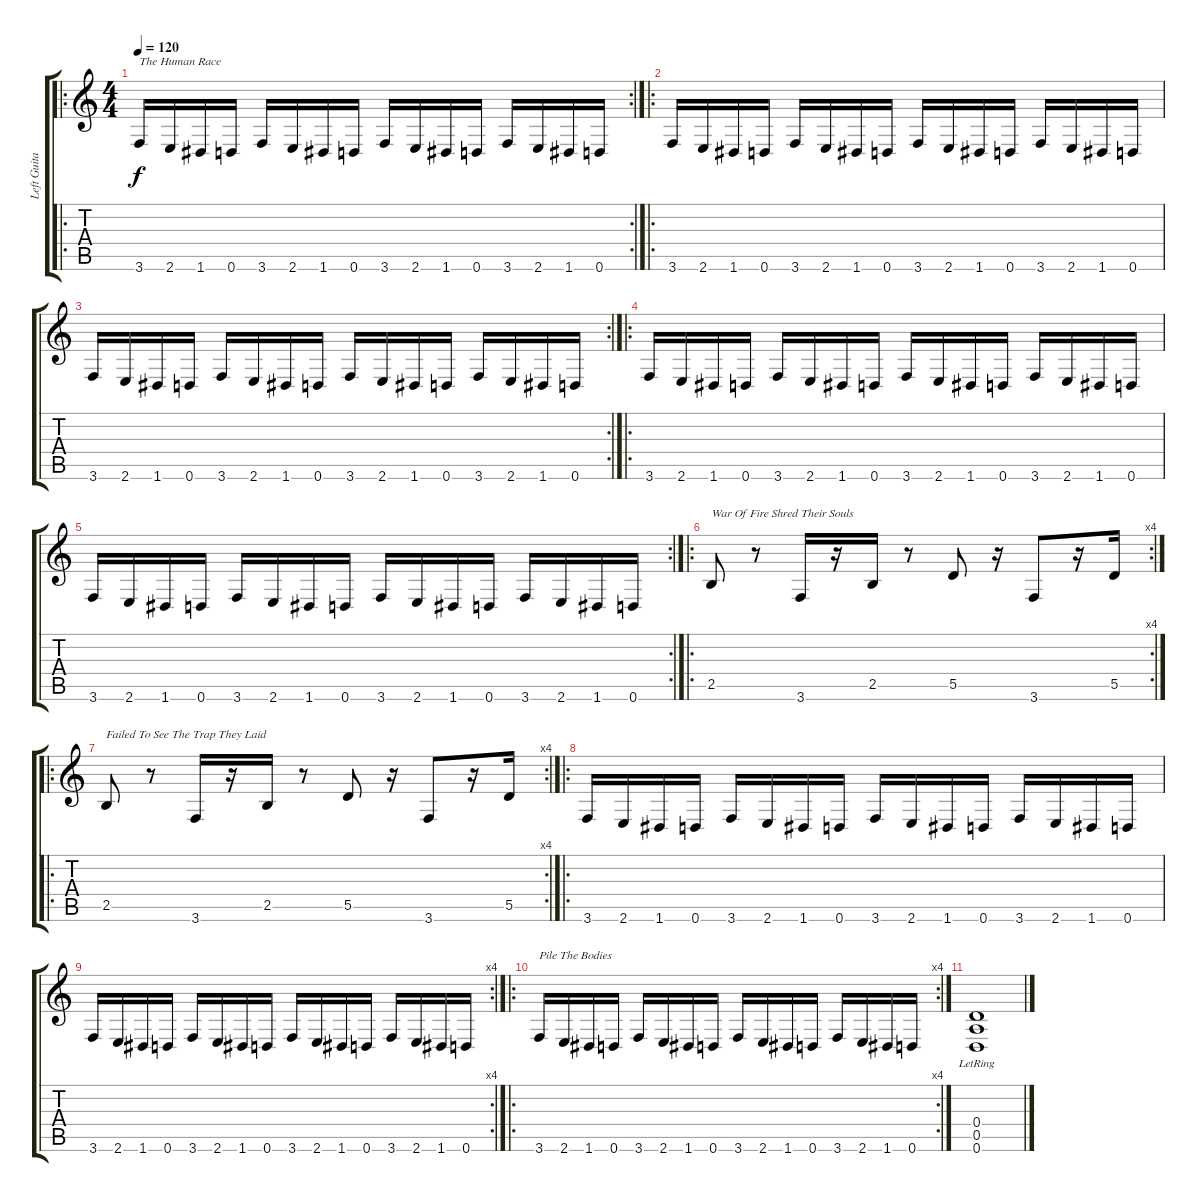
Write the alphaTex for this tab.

\track ("Left Guitar" "Left Guita") {instrument distortionguitar}
\staff {score tabs}
\tuning (E4 B3 G3 D3 A2 D2) {hide}
\ro
\rc 2
\ts (4 4)
\tempo 120
\clef g2
\ks c
3.6.16{txt "The Human Race" dy f} 2.6.16 1.6.16 0.6.16 3.6.16 2.6.16 1.6.16 0.6.16 3.6.16 2.6.16 1.6.16 0.6.16 3.6.16 2.6.16 1.6.16 0.6.16 |
\ro
3.6.16 2.6.16 1.6.16 0.6.16 3.6.16 2.6.16 1.6.16 0.6.16 3.6.16 2.6.16 1.6.16 0.6.16 3.6.16 2.6.16 1.6.16 0.6.16 |
\rc 2
3.6.16 2.6.16 1.6.16 0.6.16 3.6.16 2.6.16 1.6.16 0.6.16 3.6.16 2.6.16 1.6.16 0.6.16 3.6.16 2.6.16 1.6.16 0.6.16 |
\ro
3.6.16 2.6.16 1.6.16 0.6.16 3.6.16 2.6.16 1.6.16 0.6.16 3.6.16 2.6.16 1.6.16 0.6.16 3.6.16 2.6.16 1.6.16 0.6.16 |
\rc 2
3.6.16 2.6.16 1.6.16 0.6.16 3.6.16 2.6.16 1.6.16 0.6.16 3.6.16 2.6.16 1.6.16 0.6.16 3.6.16 2.6.16 1.6.16 0.6.16 |
\ro
\rc 4
2.5.8{txt "War Of Fire Shred Their Souls"} r.8 3.6.16 r.16 2.5.16 r.8 5.5.8 r.16 3.6.8 r.16 5.5.16 |
\ro
\rc 4
2.5.8{txt "Failed To See The Trap They Laid"} r.8 3.6.16 r.16 2.5.16 r.8 5.5.8 r.16 3.6.8 r.16 5.5.16 |
\ro
3.6.16 2.6.16 1.6.16 0.6.16 3.6.16 2.6.16 1.6.16 0.6.16 3.6.16 2.6.16 1.6.16 0.6.16 3.6.16 2.6.16 1.6.16 0.6.16 |
\rc 4
3.6.16 2.6.16 1.6.16 0.6.16 3.6.16 2.6.16 1.6.16 0.6.16 3.6.16 2.6.16 1.6.16 0.6.16 3.6.16 2.6.16 1.6.16 0.6.16 |
\ro
\rc 4
3.6.16{txt "Pile The Bodies"} 2.6.16 1.6.16 0.6.16 3.6.16 2.6.16 1.6.16 0.6.16 3.6.16 2.6.16 1.6.16 0.6.16 3.6.16 2.6.16 1.6.16 0.6.16 |
(0.4 0.5 0.6{lr}).1
